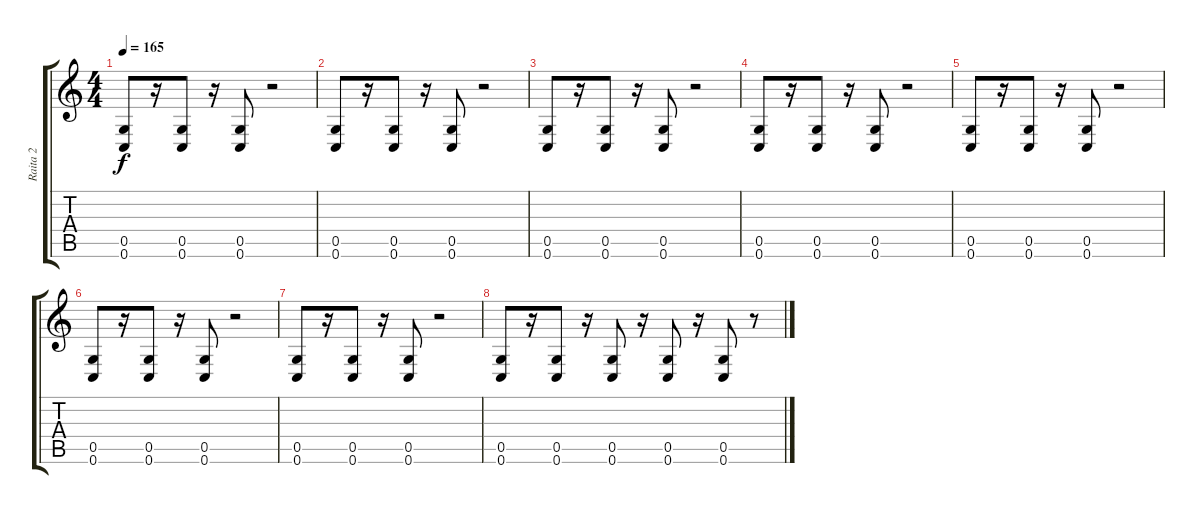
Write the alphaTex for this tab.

\track ("Raita 2" "Raita 2") {instrument distortionguitar}
\staff {score tabs}
\tuning (D4 A3 F3 C3 G2 C2) {hide}
\ts (4 4)
\tempo 165
\clef g2
\ks c
(0.5 0.6).8{dy f instrument distortionguitar} r.16 (0.5 0.6).8 r.16 (0.5 0.6).8 r.2 |
(0.5 0.6).8 r.16 (0.5 0.6).8 r.16 (0.5 0.6).8 r.2 |
(0.5 0.6).8 r.16 (0.5 0.6).8 r.16 (0.5 0.6).8 r.2 |
(0.5 0.6).8 r.16 (0.5 0.6).8 r.16 (0.5 0.6).8 r.2 |
(0.5 0.6).8 r.16 (0.5 0.6).8 r.16 (0.5 0.6).8 r.2 |
(0.5 0.6).8 r.16 (0.5 0.6).8 r.16 (0.5 0.6).8 r.2 |
(0.5 0.6).8 r.16 (0.5 0.6).8 r.16 (0.5 0.6).8 r.2 |
(0.5 0.6).8 r.16 (0.5 0.6).8 r.16 (0.5 0.6).8 r.16 (0.5 0.6).8 r.16 (0.5 0.6).8 r.8
